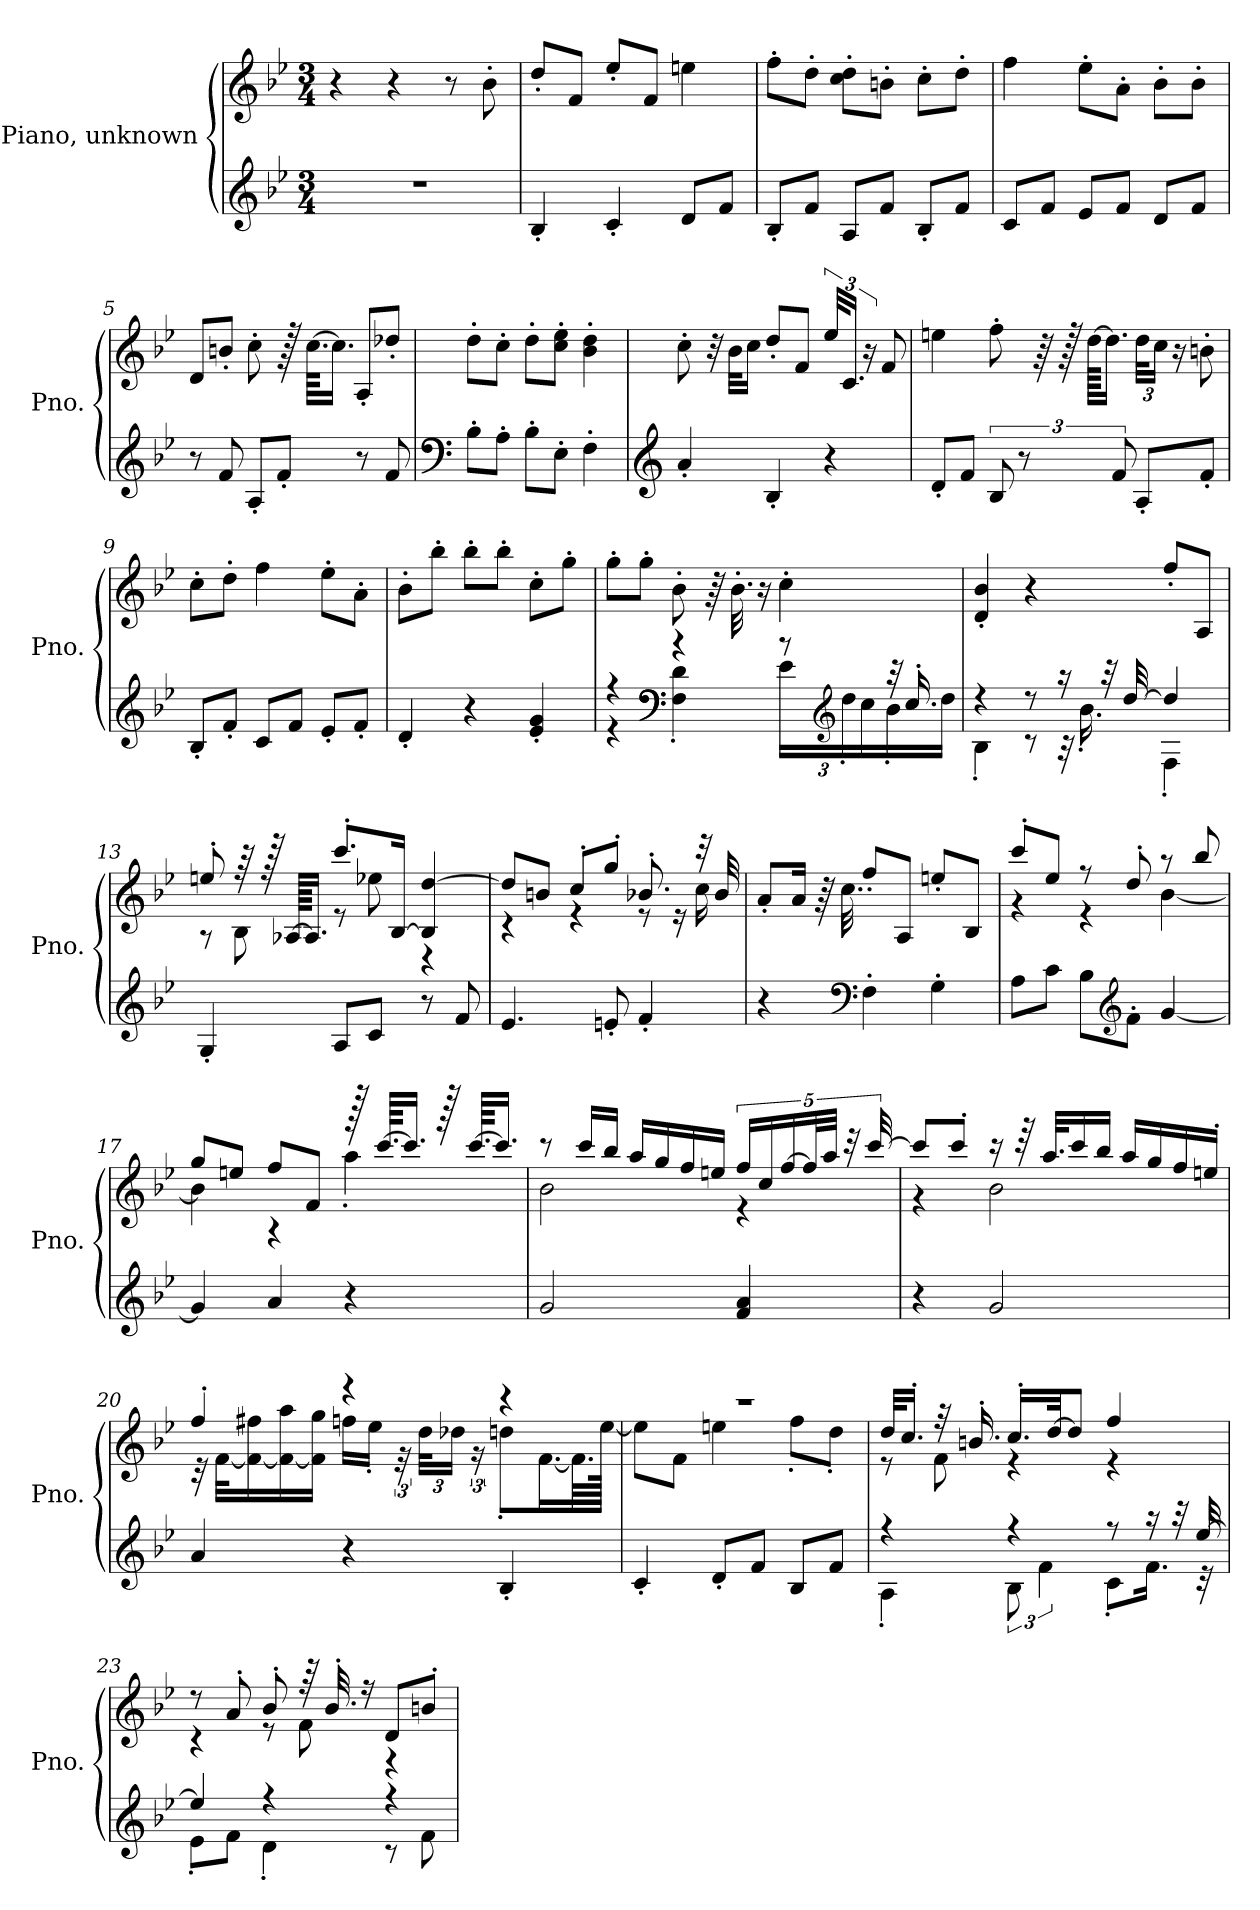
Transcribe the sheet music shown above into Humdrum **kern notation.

**kern	**kern
*part1	*part1
*staff2	*staff1
*I"Piano, unknown	*
*I'Pno.	*
*clefG2	*clefG2
*k[b-e-]	*k[b-e-]
*M3/4	*M3/4
*MM139	*MM139
=1	=1
2.r	4r
.	4r
.	8r
.	8b-'\
=2	=2
4B-'/	8dd'/L
.	8f/J
4c'/	8ee-'/L
.	8f/J
8d/L	4een\
8f/J	.
=3	=3
8B-'/L	8ff'\L
8f/J	8dd'\J
8A/L	8cc\' 8dd\'L
8f/J	8bn'\J
8B-'/L	8cc'\L
8f/J	8dd'\J
=4	=4
8c/L	4ff\
8f/J	.
8e-/L	8ee-'\L
8f/J	8a'\J
8d/L	8b-'\L
8f/J	8b-'\J
=5	=5
8r	8d/L
8f/	8bn'/J
8A'/L	8cc'\
8f'/J	128r
.	[64.cc\KKLL
.	16.cc\JJ]
8r	8A'/L
8f/	8dd-X'/J
!!LO:LB:g=z
=6	=6
*clefF4	*
8B-'\L	8dd'\L
8A'\J	8cc'\J
8B-'\L	8dd'\L
8E-'\J	8cc\' 8ee-\'J
4F'\	4b-\' 4dd\'
=7	=7
*clefG2	*
4a'/	8cc'\
.	32r
.	32b-\KLL
.	16cc\JJ
4B-'/	8dd'/L
.	8f/J
4r	48ee-/KLL
.	24.c/JJ
.	24r
.	8f/
=8	=8
8d'/L	4een\
8f/J	.
12B-/	8ff'\
12r	.
.	64r
.	128r
.	[128dd\KKKLL
.	16.dd\JJ]
12f/	.
*	*Xbrackettup
8A'/L	48dd\KLL
.	24cc\JJ
.	16r
8f'/J	8bn'\
=9	=9
8B-'/L	8cc'\L
8f'/J	8dd'\J
8c/L	4ff\
8f/J	.
8e-'/L	8ee-'\L
8f'/J	8a'\J
!!LO:LB:g=z
=10	=10
4d'/	8b-'\L
.	8bb-'\J
4r	8bb-'\L
.	8bb-'\J
4e-/' 4g/'	8cc'\L
.	8gg'\J
=11	=11
*^	*
4r	4r	8gg'\L
.	.	8gg'\J
*clefF4	*	*
4r	4F\' 4d\'	8b-'\
.	.	64r
.	.	32.b-'\
.	.	16r
*	*Xbrackettup	*
8r	24e-\LL	4cc'\
*clefG2	*	*
.	24dd'\	.
.	24cc\	.
32r	16b-'\	.
16.cc'/	.	.
.	16dd\JJ	.
=12	=12	=12
4r	4B-'\	4d/' 4b-/'
8r	8r	4r
16r	32r	.
.	16.b-'\	.
32r	.	.
[32dd/	.	.
4dd/]	4F'\	8ff'/L
.	.	8A/J
*v	*v	*
!!LO:LB:g=z
=13	=13
*	*^
4G'/	8een'/	8r
.	64r	8B-\
.	128r	.
.	[128A-X/KKKLL	.
.	16.A-/JJ]	.
8A/L	8.ccc'/L	8r
8c/J	.	8ee-X\
.	[16B-/Jk	.
8r	4B-/] [4dd/	4r
8f/	.	.
=14	=14	=14
4.e-/	8dd/L]	4r
.	8bn/J	.
.	8cc'/L	4r
8en'/	8gg'/J	.
4f'/	8.b-X'/	8r
.	.	16r
.	32r	16cc\
.	32b-/	.
*	*v	*v
=15	=15
4r	8a'/L
.	16a/Jk
.	64r
.	32.cc\
*clefF4	*
4F'\	8ff'/L
.	8A/J
4G'\	8een'/L
.	8B-/J
!!LO:LB:g=z
=16	=16
*	*^
8A\L	8ccc'/L	4r
8c\J	8ee-/J	.
8B-\L	8r	4r
*clefG2	*	*
8f'\J	8dd'/	.
[4g/	8r	[4b-\
.	8bb-/	.
=17	=17	=17
4g/]	8gg/L	4b-\]
.	8een/J	.
4a/	8ff/L	4r
.	8f/J	.
4r	128r	4aa'\
.	[64.ccc/KKLL	.
.	16.ccc/JJ]	.
.	128r	.
.	[64.ccc/KKLL	.
.	16.ccc/JJ]	.
=18	=18	=18
2g/	8r	2b-\
.	16ccc/LL	.
.	16bb-/JJ	.
.	16aa/LL	.
.	16gg/	.
.	16ff/	.
.	16een/JJ	.
*	*brackettup	*
4f/ 4a/	20ff/LL	4r
.	20cc/	.
.	[20ff/	.
.	40ff/L]	.
.	40aa/JJJ	.
.	40r	.
.	[40ccc/	.
!!LO:LB:g=z	!!
=19	=19	=19
4r	8ccc/L]	4r
.	8ccc'/J	.
2g/	16r	2b-\
.	64r	.
.	32.aa/KLL	.
.	16ccc/	.
.	16bb-/JJ	.
.	16aa/LL	.
.	16gg/	.
.	16ff/	.
.	16een'/JJ	.
=20	=20	=20
4a/	4ff'/	32r
.	.	[32f\KLL
.	.	16f\_ 16ff#X\
.	.	16f\_ 16aa\
.	.	16f\] 16gg\JJ
4r	4r	16ffn\LL
.	.	16ee-'\JJ
.	.	48r
.	.	48dd\KLL
.	.	24dd-X\JJ
.	.	24r
4B-'/	4r	8ddn'\L
.	.	[16.f\L
.	.	64.f\LL]
.	.	[128ee-\JJJJk
=21	=21	=21
4c'/	2.r	8ee-\L]
.	.	8f\J
8d'/L	.	4een\
8f/J	.	.
8B-/L	.	8ff'\L
8f/J	.	8dd'\J
!!LO:PB:g=z	!!
=22	=22	=22
*^	*	*
4r	4A'\	32dd/KLL	8r
.	.	16.cc'/JJ	.
.	.	32r	8f\
.	.	16.bn'/	.
*	*brackettup	*	*
4r	12B-\	16.cc'/LL	4r
.	6f\	.	.
.	.	[32dd/JK	.
.	.	8dd/J]	.
8r	8c'\L	4ff/	4r
16r	16.f\Jk	.	.
32r	.	.	.
[32ee-/	32r	.	.
=23	=23	=23	=23
4ee-/]	8e-'\L	8r	4r
.	8f\J	8a'/	.
4r	4d'\	8b-'/	8r
.	.	64r	8f\
.	.	32.b-'/	.
.	.	16r	.
4r	8r	8d/L	4r
.	8f\	8bn'/J	.
*v	*v	*	*
*	*v	*v
=	=
*-	*-
